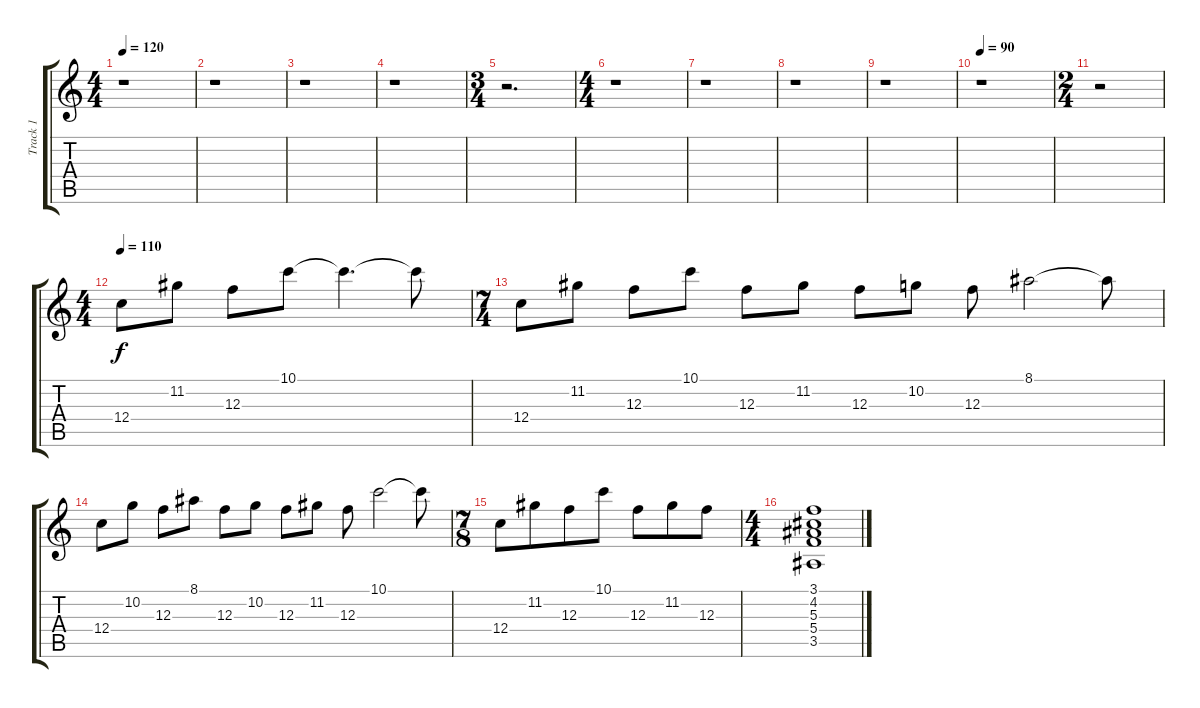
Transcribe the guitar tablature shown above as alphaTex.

\track ("Track 1" "Track 1") {instrument acousticguitarnylon}
\staff {score tabs}
\tuning (D4 A3 F3 C3 G2 C2) {hide}
\ts (4 4)
\tempo 120
\clef g2
\ks c
r.1{dy f} |
r.1 |
r.1 |
r.1 |
\ts (3 4)
r.2{d} |
\ts (4 4)
r.1 |
r.1 |
r.1 |
r.1 |
\tempo 90
r.1 |
\ts (2 4)
r.2 |
\ts (4 4)
\tempo 110
12.4.8 11.2.8 12.3.8 10.1.8 10.1{t}.4{d} 10.1{t}.8 |
\ts (7 4)
12.4.8 11.2.8 12.3.8 10.1.8 12.3.8 11.2.8 12.3.8 10.2.8 12.3.8 8.1.2 8.1{t}.8 |
12.4.8 10.2.8 12.3.8 8.1.8 12.3.8 10.2.8 12.3.8 11.2.8 12.3.8 10.1.2 10.1{t}.8 |
\ts (7 8)
12.4.8 11.2.8 12.3.8 10.1.8 12.3.8 11.2.8 12.3.8 |
\ts (4 4)
(3.1 4.2 5.3 5.4 3.5).1
